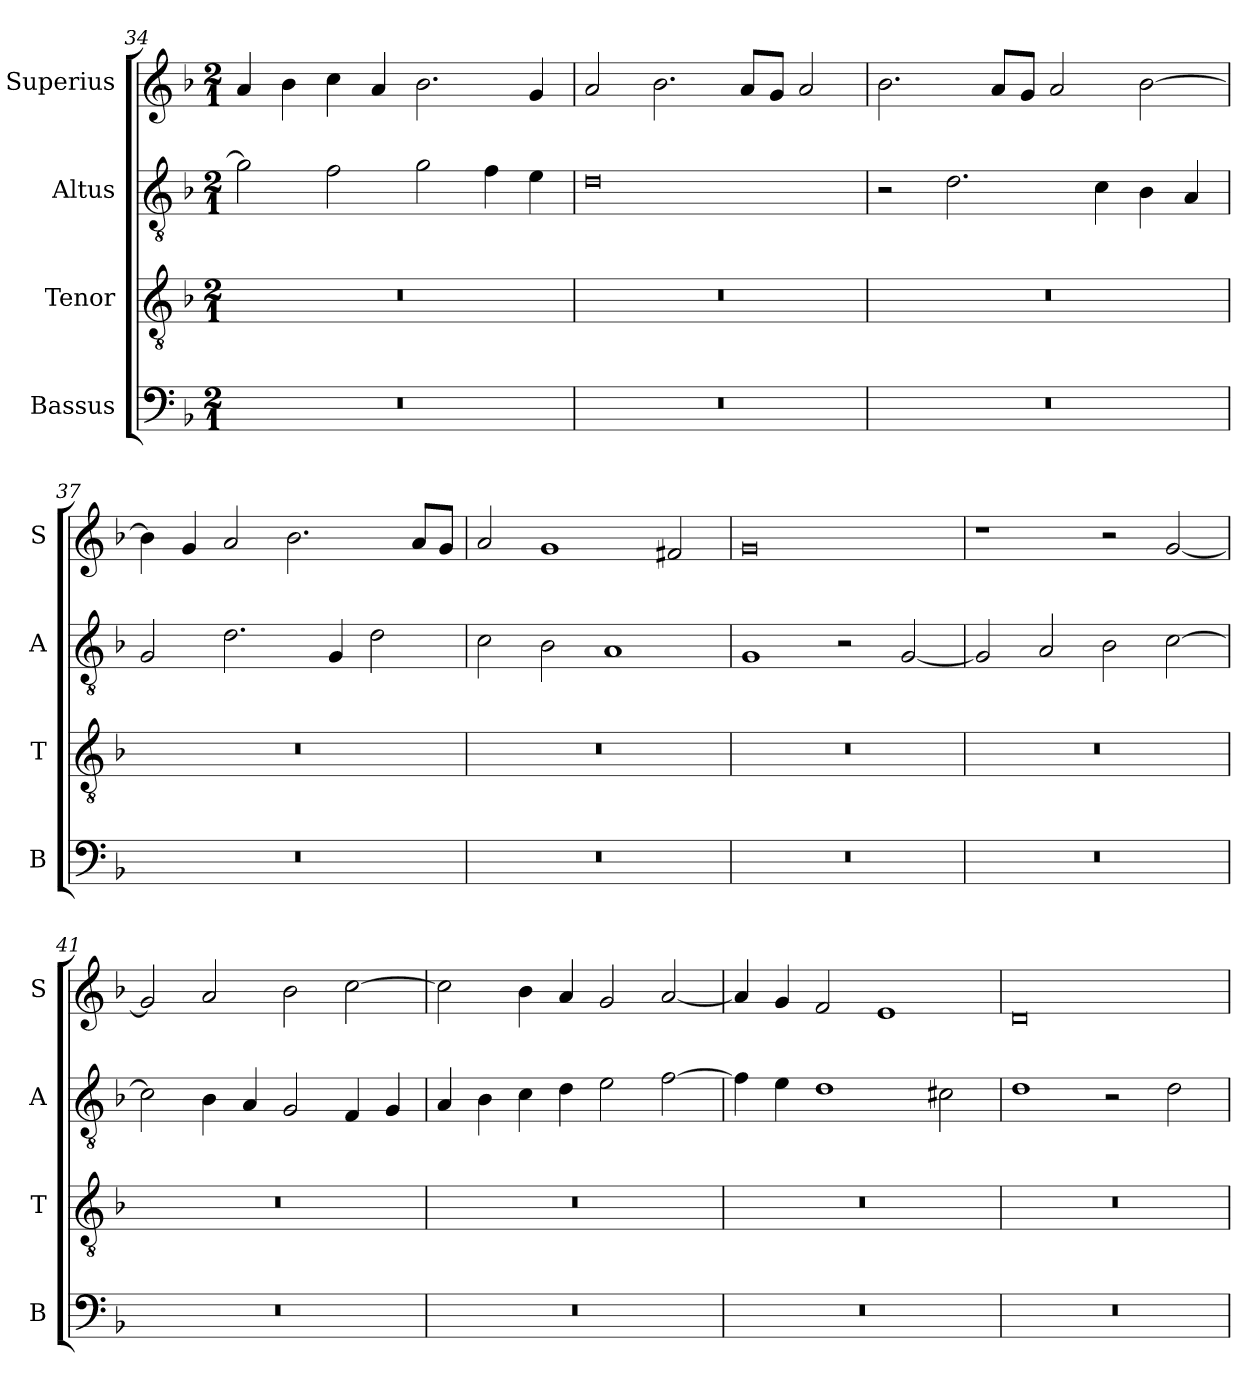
**kern	**kern	**kern	**kern
*part4	*part3	*part2	*part1
*staff4	*staff3	*staff2	*staff1
*I"Bassus	*I"Tenor	*I"Altus	*I"Superius
*I'B	*I'T	*I'A	*I'S
*clefF4	*clefGv2	*clefGv2	*clefG2
*k[b-]	*k[b-]	*k[b-]	*k[b-]
*M2/1	*M2/1	*M2/1	*M2/1
=34	=34	=34	=34
0r	0r	2g\]	4a/
.	.	.	4b-\
.	.	2f\	4cc\
.	.	.	4a/
.	.	2g\	2.b-\
.	.	4f\	.
.	.	4e\	4g/
=35	=35	=35	=35
0r	0r	0d	2a/
.	.	.	2.b-\
.	.	.	8a/L
.	.	.	8g/J
.	.	.	2a/
=36	=36	=36	=36
0r	0r	2r	2.b-\
.	.	2.d\	.
.	.	.	8a/L
.	.	.	8g/J
.	.	.	2a/
.	.	4c\	.
.	.	4B-\	[2b-\
.	.	4A/	.
=37	=37	=37	=37
0r	0r	2G/	4b-\]
.	.	.	4g/
.	.	2.d\	2a/
.	.	.	2.b-\
.	.	4G/	.
.	.	2d\	.
.	.	.	8a/L
.	.	.	8g/J
=38	=38	=38	=38
0r	0r	2c\	2a/
.	.	2B-\	1g
.	.	1A	.
.	.	.	2f#X/
=39	=39	=39	=39
0r	0r	1G	0g
.	.	2r	.
.	.	[2G/	.
=40	=40	=40	=40
0r	0r	2G/]	1r
.	.	2A/	.
.	.	2B-\	2r
.	.	[2c\	[2g/
=41	=41	=41	=41
0r	0r	2c\]	2g/]
.	.	4B-\	2a/
.	.	4A/	.
.	.	2G/	2b-\
.	.	4F/	[2cc\
.	.	4G/	.
=42	=42	=42	=42
0r	0r	4A/	2cc\]
.	.	4B-\	.
.	.	4c\	4b-\
.	.	4d\	4a/
.	.	2e\	2g/
.	.	[2f\	[2a/
=43	=43	=43	=43
0r	0r	4f\]	4a/]
.	.	4e\	4g/
.	.	1d	2f/
.	.	.	1e
.	.	2c#X\	.
=44	=44	=44	=44
0r	0r	1d	0d
.	.	2r	.
.	.	2d\	.
=	=	=	=
*-	*-	*-	*-
